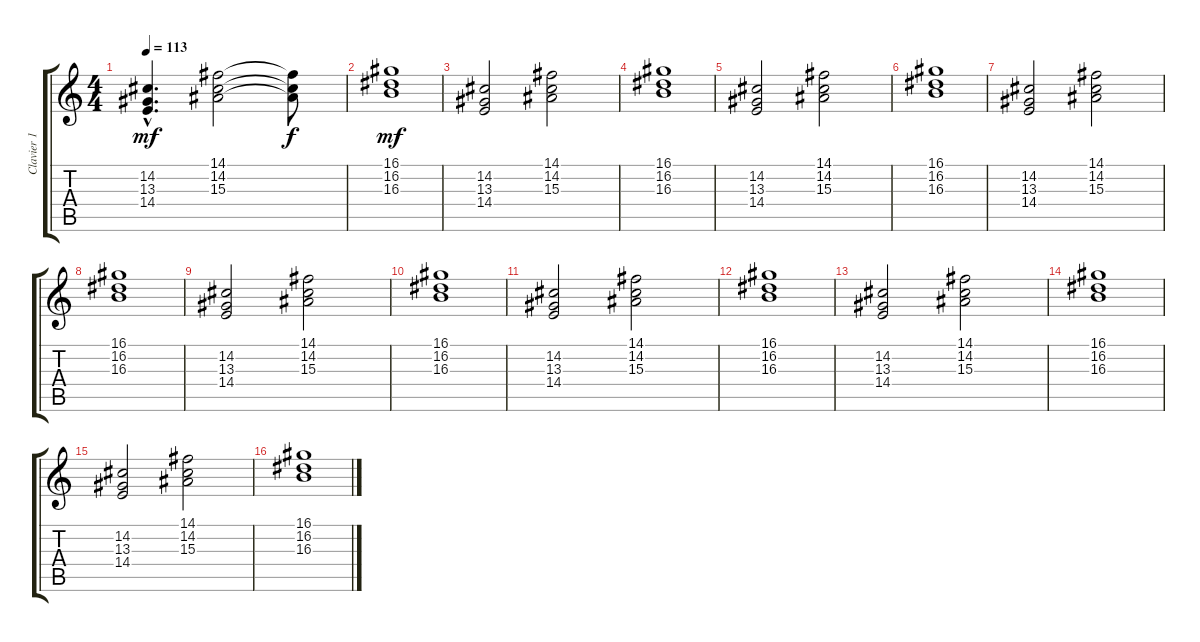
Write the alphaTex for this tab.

\track ("Clavier 1" "Clavier 1") {instrument percussiveorgan}
\staff {score tabs}
\tuning (E4 B3 G3 D3 A2 E2) {hide}
\ts (4 4)
\tempo 113
\clef g2
\ks c
(14.2{hac} 13.3{hac} 14.4{hac}).4{d dy mf} (14.1 14.2 15.3).2 (14.1{t} 14.2{t} 15.3{t}).8{dy f} |
(16.1 16.2 16.3).1{dy mf} |
(14.2 13.3 14.4).2 (14.1 14.2 15.3).2 |
(16.1 16.2 16.3).1 |
(14.2 13.3 14.4).2 (14.1 14.2 15.3).2 |
(16.1 16.2 16.3).1 |
(14.2 13.3 14.4).2 (14.1 14.2 15.3).2 |
(16.1 16.2 16.3).1 |
(14.2 13.3 14.4).2 (14.1 14.2 15.3).2 |
(16.1 16.2 16.3).1 |
(14.2 13.3 14.4).2 (14.1 14.2 15.3).2 |
(16.1 16.2 16.3).1 |
(14.2 13.3 14.4).2 (14.1 14.2 15.3).2 |
(16.1 16.2 16.3).1 |
(14.2 13.3 14.4).2 (14.1 14.2 15.3).2 |
(16.1 16.2 16.3).1
